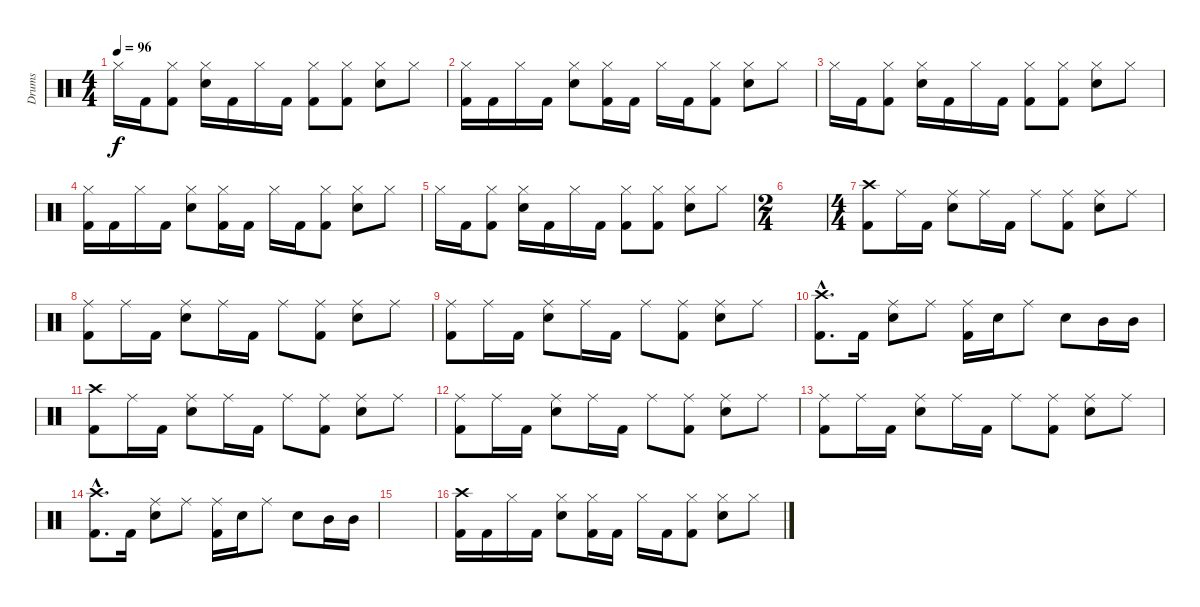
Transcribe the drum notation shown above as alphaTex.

\track ("Drums" "Drums") {instrument percussion}
\staff {score}
\articulation defaults
\ts (4 4)
\tempo 96
\clef neutral
\ks c "Hi-Hat (closed)".16{dy f} "Kick (hit) 2".16
("Hi-Hat (closed)" "Kick (hit) 2").8 ("Hi-Hat (closed)" "Snare (hit) 2").16 "Kick (hit) 2".16 "Hi-Hat (closed)".16 "Kick (hit) 2".16 ("Hi-Hat (closed)" "Kick (hit) 2").8 ("Hi-Hat (closed)" "Kick (hit) 2").8 ("Hi-Hat (closed)" "Snare (hit) 2").8 "Hi-Hat (closed)".8 |
("Hi-Hat (closed)" "Kick (hit) 2").16 "Kick (hit) 2".16 "Hi-Hat (closed)".16 "Kick (hit) 2".16 ("Hi-Hat (closed)" "Snare (hit) 2").8 ("Hi-Hat (closed)" "Kick (hit) 2").16 "Kick (hit) 2".16 "Hi-Hat (closed)".16 "Kick (hit) 2".16 ("Hi-Hat (closed)" "Kick (hit) 2").8 ("Hi-Hat (closed)" "Snare (hit) 2").8 "Hi-Hat (closed)".8 |
"Hi-Hat (closed)".16 "Kick (hit) 2".16 ("Hi-Hat (closed)" "Kick (hit) 2").8 ("Hi-Hat (closed)" "Snare (hit) 2").16 "Kick (hit) 2".16 "Hi-Hat (closed)".16 "Kick (hit) 2".16 ("Hi-Hat (closed)" "Kick (hit) 2").8 ("Hi-Hat (closed)" "Kick (hit) 2").8 ("Hi-Hat (closed)" "Snare (hit) 2").8 "Hi-Hat (closed)".8 |
("Hi-Hat (closed)" "Kick (hit) 2").16 "Kick (hit) 2".16 "Hi-Hat (closed)".16 "Kick (hit) 2".16 ("Hi-Hat (closed)" "Snare (hit) 2").8 ("Hi-Hat (closed)" "Kick (hit) 2").16 "Kick (hit) 2".16 "Hi-Hat (closed)".16 "Kick (hit) 2".16 ("Hi-Hat (closed)" "Kick (hit) 2").8 ("Hi-Hat (closed)" "Snare (hit) 2").8 "Hi-Hat (closed)".8 |
"Hi-Hat (closed)".16 "Kick (hit) 2".16 ("Hi-Hat (closed)" "Kick (hit) 2").8 ("Hi-Hat (closed)" "Snare (hit) 2").16 "Kick (hit) 2".16 "Hi-Hat (closed)".16 "Kick (hit) 2".16 ("Hi-Hat (closed)" "Kick (hit) 2").8 ("Hi-Hat (closed)" "Kick (hit) 2").8 ("Hi-Hat (closed)" "Snare (hit) 2").8 "Hi-Hat (closed)".8 |
\ts (2 4)
|
\ts (4 4)
("Crash high (hit)" "Kick (hit) 2").8 "Ride (middle)".16 "Kick (hit) 2".16 ("Ride (middle)" "Snare (hit) 2").8 "Ride (middle)".16 "Kick (hit) 2".16 "Ride (middle)".8 ("Ride (middle)" "Kick (hit) 2").8 ("Ride (middle)" "Snare (hit) 2").8 "Ride (middle)".8 |
("Ride (middle)" "Kick (hit) 2").8 "Ride (middle)".16 "Kick (hit) 2".16 ("Ride (middle)" "Snare (hit) 2").8 "Ride (middle)".16 "Kick (hit) 2".16 "Ride (middle)".8 ("Ride (middle)" "Kick (hit) 2").8 ("Ride (middle)" "Snare (hit) 2").8 "Ride (middle)".8 |
("Ride (middle)" "Kick (hit) 2").8 "Ride (middle)".16 "Kick (hit) 2".16 ("Ride (middle)" "Snare (hit) 2").8 "Ride (middle)".16 "Kick (hit) 2".16 "Ride (middle)".8 ("Ride (middle)" "Kick (hit) 2").8 ("Ride (middle)" "Snare (hit) 2").8 "Ride (middle)".8 |
("Crash high (hit)"{hac} "Kick (hit) 2"{hac}).8{d} "Kick (hit) 2".16 ("Ride (middle)" "Snare (hit) 2").8 "Ride (middle)".8 ("Ride (middle)" "Kick (hit) 2").16 "Snare (hit) 2".16 "Ride (middle)".8 "Snare (hit) 2".8 "Mid Tom (hit)".16 "Mid Tom (hit)".16 |
("Crash high (hit)" "Kick (hit) 2").8 "Ride (middle)".16 "Kick (hit) 2".16 ("Ride (middle)" "Snare (hit) 2").8 "Ride (middle)".16 "Kick (hit) 2".16 "Ride (middle)".8 ("Ride (middle)" "Kick (hit) 2").8 ("Ride (middle)" "Snare (hit) 2").8 "Ride (middle)".8 |
("Ride (middle)" "Kick (hit) 2").8 "Ride (middle)".16 "Kick (hit) 2".16 ("Ride (middle)" "Snare (hit) 2").8 "Ride (middle)".16 "Kick (hit) 2".16 "Ride (middle)".8 ("Ride (middle)" "Kick (hit) 2").8 ("Ride (middle)" "Snare (hit) 2").8 "Ride (middle)".8 |
("Ride (middle)" "Kick (hit) 2").8 "Ride (middle)".16 "Kick (hit) 2".16 ("Ride (middle)" "Snare (hit) 2").8 "Ride (middle)".16 "Kick (hit) 2".16 "Ride (middle)".8 ("Ride (middle)" "Kick (hit) 2").8 ("Ride (middle)" "Snare (hit) 2").8 "Ride (middle)".8 |
("Crash high (hit)"{hac} "Kick (hit) 2"{hac}).8{d} "Kick (hit) 2".16 ("Ride (middle)" "Snare (hit) 2").8 "Ride (middle)".8 ("Ride (middle)" "Kick (hit) 2").16 "Snare (hit) 2".16 "Ride (middle)".8 "Snare (hit) 2".8 "Mid Tom (hit)".16 "Mid Tom (hit)".16 |
|
("Crash high (hit)" "Kick (hit) 2").16 "Kick (hit) 2".16 "Hi-Hat (closed)".16 "Kick (hit) 2".16 ("Hi-Hat (closed)" "Snare (hit) 2").8 ("Hi-Hat (closed)" "Kick (hit) 2").16 "Kick (hit) 2".16 "Hi-Hat (closed)".16 "Kick (hit) 2".16 ("Hi-Hat (closed)" "Kick (hit) 2").8 ("Hi-Hat (closed)" "Snare (hit) 2").8 "Hi-Hat (closed)".8
